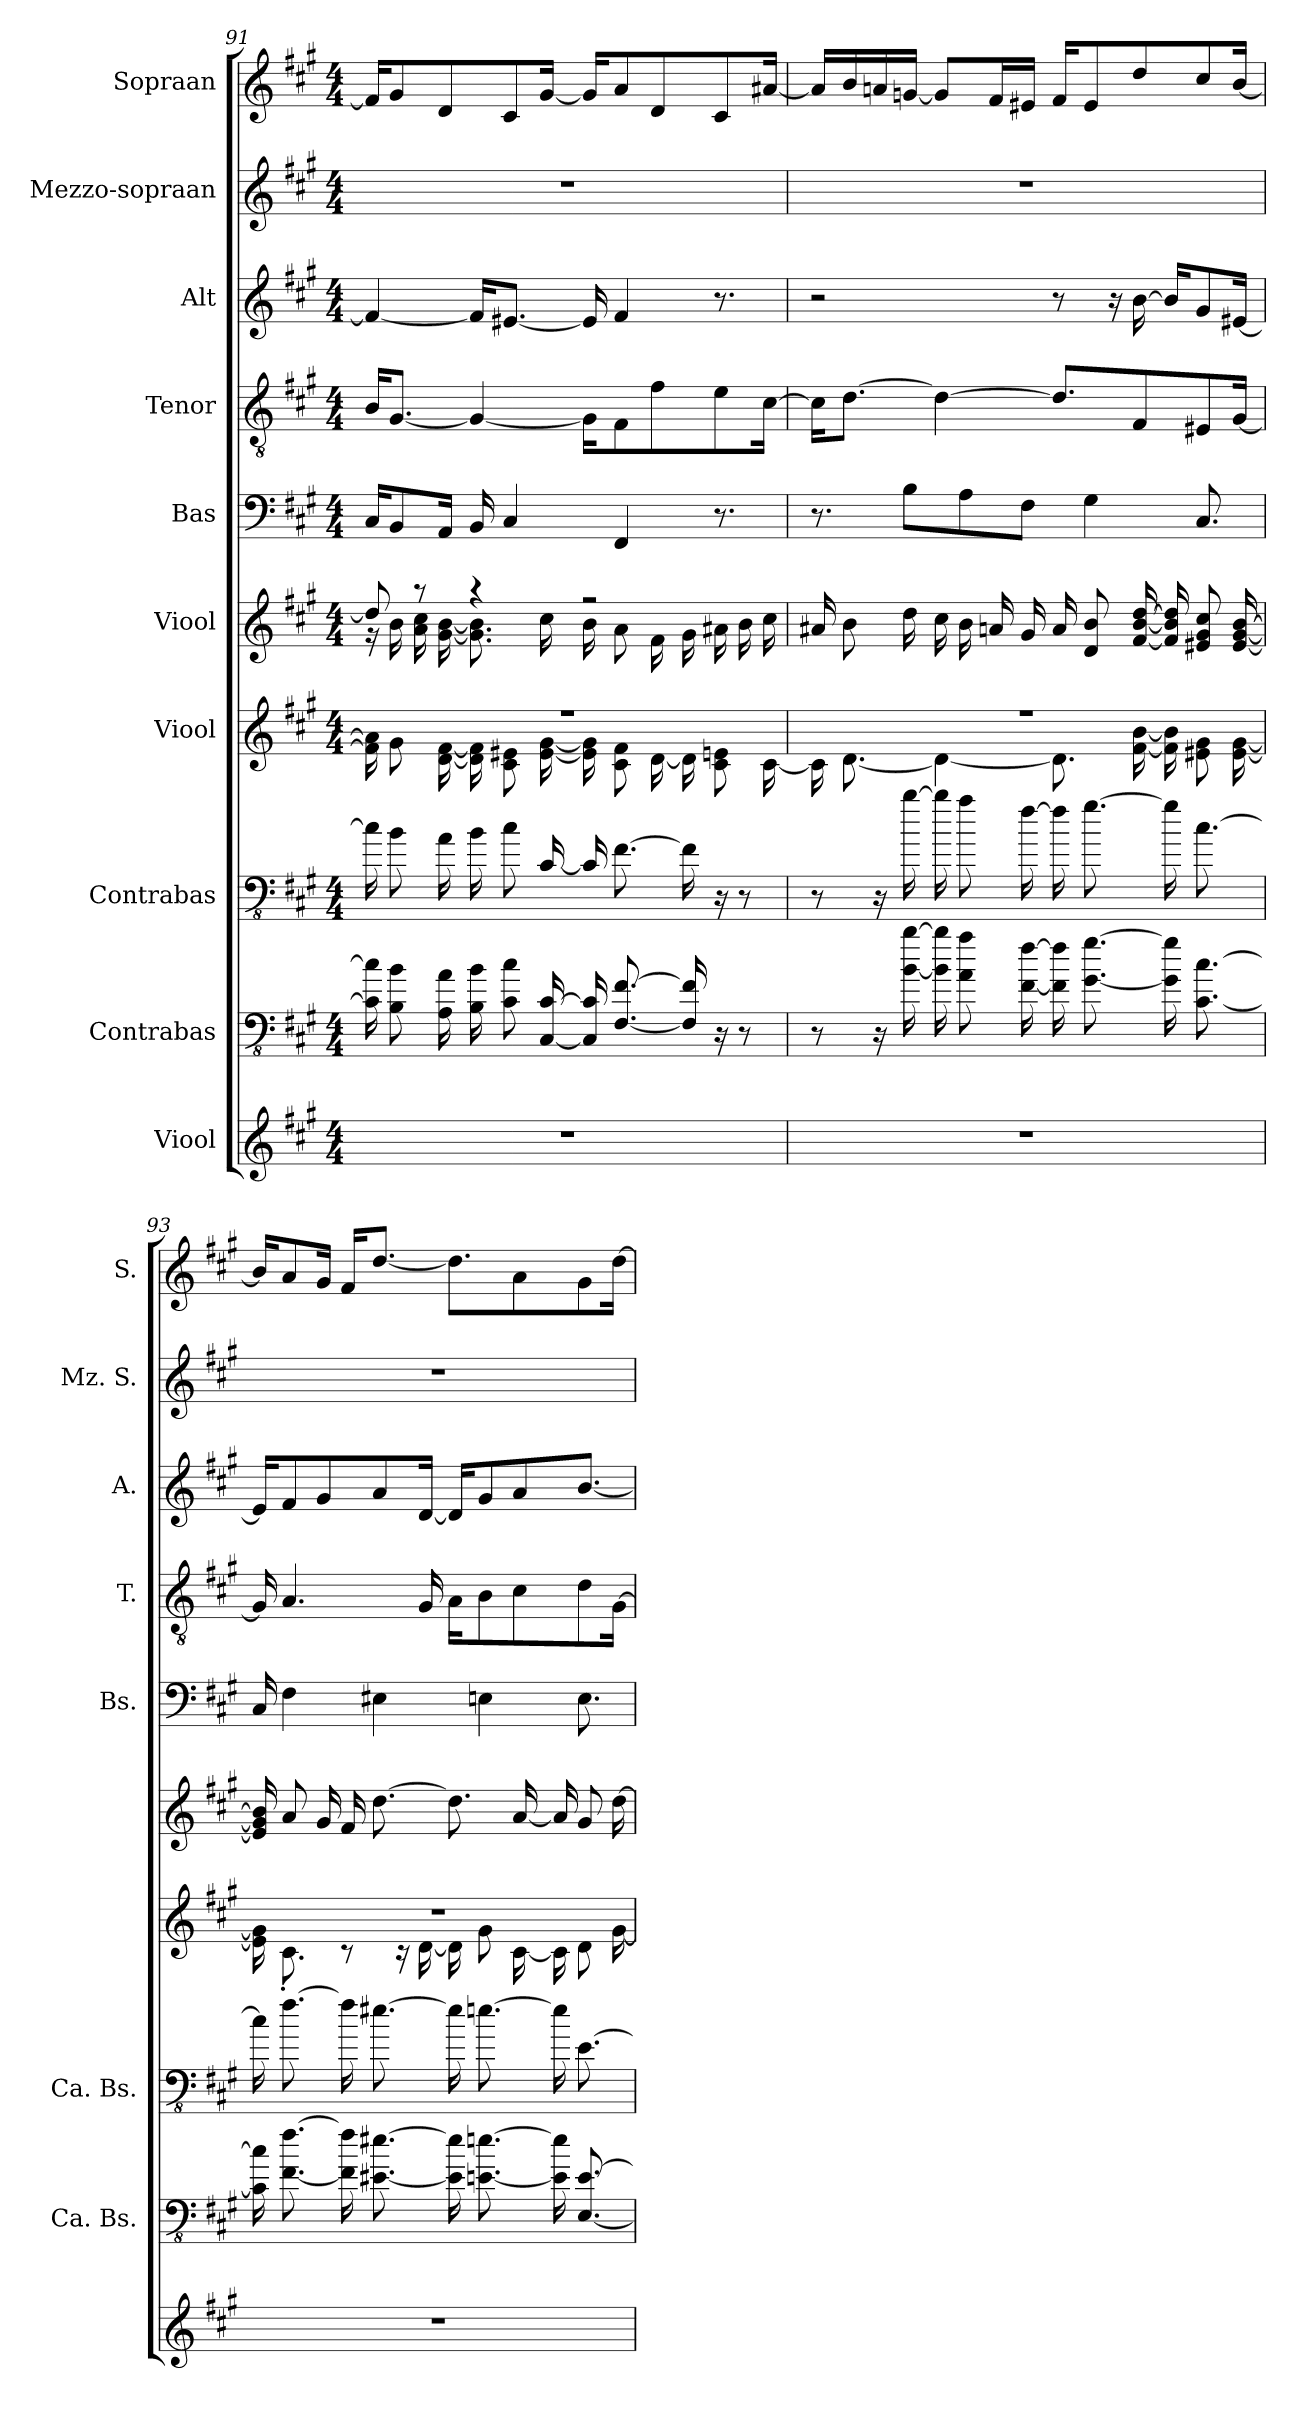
**kern	**kern	**kern	**kern	**kern	**kern	**kern	**kern	**kern	**kern
*part10	*part9	*part8	*part7	*part6	*part5	*part4	*part3	*part2	*part1
*staff10	*staff9	*staff8	*staff7	*staff6	*staff5	*staff4	*staff3	*staff2	*staff1
*I"Viool	*I"Contrabas	*I"Contrabas	*I"Viool	*I"Viool	*I"Bas	*I"Tenor	*I"Alt	*I"Mezzo-sopraan	*I"Sopraan
*	*I'Ca. Bs.	*I'Ca. Bs.	*	*	*I'Bs.	*I'T.	*I'A.	*I'Mz. S.	*I'S.
*clefG2	*clefFv4	*clefFv4	*clefG2	*clefG2	*clefF4	*clefGv2	*clefG2	*clefG2	*clefG2
*	*ITrd7c12	*ITrd7c12	*	*	*	*	*	*	*
*k[f#c#g#]	*k[f#c#g#]	*k[f#c#g#]	*k[f#c#g#]	*k[f#c#g#]	*k[f#c#g#]	*k[f#c#g#]	*k[f#c#g#]	*k[f#c#g#]	*k[f#c#g#]
*M4/4	*M4/4	*M4/4	*M4/4	*M4/4	*M4/4	*M4/4	*M4/4	*M4/4	*M4/4
=91	=91	=91	=91	=91	=91	=91	=91	=91	=91
*	*	*	*^	*^	*	*	*	*	*
1r	16CC#\] 16C#\]	16C#\]	1r	16f#\] 16a\]	8dd/]	16r	16C#/KL	16B/KL	4f#/_	1r	16f#/KL]
.	8BBB\ 8BB\	8BB\	.	8g#\	.	16b\	8BB/	[8.G#/J	.	.	8g#/
.	.	.	.	.	8r	16a\ 16cc#\	.	.	.	.	.
.	16AAA\ 16AA\	16AA\	.	[16d\ [16f#\	.	[16g#\ [16b\	16AA/Jk	.	.	.	8d/
.	16BBB\ 16BB\	16BB\	.	16d\] 16f#\]	4r	8.g#\] 8.b\]	16BB/	4G#/_	16f#/KL]	.	.
.	8CC#\ 8C#\	8C#\	.	8c#\ 8e#X\	.	.	4C#/	.	[8.e#X/J	.	8c#/
.	[16CCC#/ [16CC#/	[16CC#/	.	[16e#\ [16g#\	.	16cc#\	.	.	.	.	[16g#/Jk
.	16CCC#/] 16CC#/]	16CC#/]	.	16e#\] 16g#\]	2r	16b\	.	16G#\KL]	16e#/]	.	16g#/KL]
.	[8.FFF#/ [8.FF#/	[8.FF#\	.	8c#\ 8f#\	.	8a\	4FF#/	8F#\	4f#/	.	8a/
.	.	.	.	[16d\	.	16f#\	.	8f#\	.	.	8d/
.	16FFF#/] 16FF#/]	16FF#\]	.	16d\]	.	16g#\	.	.	.	.	.
.	16r	16r	.	8c#\ 8en\	.	16a#X\	8.r	8e\	8.r	.	8c#/
.	8r	8r	.	.	.	16b\	.	.	.	.	.
.	.	.	.	[16c#\	.	16cc#\	.	[16c#\Jk	.	.	[16a#X/Jk
*	*	*	*	*	*v	*v	*	*	*	*	*
!!LO:PB:g=z
=92	=92	=92	=92	=92	=92	=92	=92	=92	=92	=92
1r	8r	8r	1r	16c#\]	16a#X/	8.r	16c#\KL]	2r	1r	16a#/LL]
.	.	.	.	[8.d\	8b\	.	[8.d\J	.	.	16b/
.	16r	16r	.	.	.	.	.	.	.	16an/
.	[16BB\ [16B\	[16B\	.	.	16dd\	8B\L	.	.	.	[16gn/JJ
.	16BB\] 16B\]	16B\]	.	4d\_	16cc#\	.	4d\_	.	.	8g/L]
.	8AA\ 8A\	8A\	.	.	16b\	8A\	.	.	.	.
.	.	.	.	.	16an/	.	.	.	.	16f#/L
.	[16FF#\ [16F#\	[16F#\	.	.	16g#/	8F#\J	.	.	.	16e#X/JJ
.	16FF#\] 16F#\]	16F#\]	.	8.d\]	16a/	.	8.d/L]	8r	.	16f#/KL
.	[8.GG#\ [8.G#\	[8.G#\	.	.	8d/ 8b/	4G#\	.	.	.	8e#/
.	.	.	.	.	.	.	.	16r	.	.
.	.	.	.	[16f#\ [16b\	[16f#/ [16b/ [16dd/	.	8F#/	[16b\	.	8dd/
.	16GG#\] 16G#\]	16G#\]	.	16f#\] 16b\]	16f#/] 16b/] 16dd/]	.	.	16b/KL]	.	.
.	[8.CC#\ [8.C#\	[8.C#\	.	8e#X\ 8g#\	8e#X/ 8g#/ 8cc#/	8.C#/	8E#X/	8g#/	.	8cc#/
.	.	.	.	[16e#\ [16g#\	[16e#/ [16g#/ [16b/	.	[16G#/Jk	[16e#X/Jk	.	[16b/Jk
=93	=93	=93	=93	=93	=93	=93	=93	=93	=93	=93
1r	16CC#\] 16C#\]	16C#\]	1r	16e#\] 16g#\]	16e#/] 16g#/] 16b/]	16C#/	16G#/]	16e#/KL]	1r	16b/KL]
.	[8.FF#\ [8.F#\	[8.F#\	.	8.c#'\	8a/	4F#\	4.A/	8f#/	.	8a/
.	.	.	.	.	16g#/	.	.	8g#/	.	16g#/Jk
.	16FF#\] 16F#\]	16F#\]	.	8r	16f#/	.	.	.	.	16f#/KL
.	[8.EE#X\ [8.E#X\	[8.E#X\	.	.	[8.dd\	4E#X\	.	8a/	.	[8.dd/J
.	.	.	.	16r	.	.	.	.	.	.
.	.	.	.	[16d\	.	.	16G#/	[16d/Jk	.	.
.	16EE#\] 16E#\]	16E#\]	.	16d\]	8.dd\]	.	16A\KL	16d/KL]	.	8.dd\L]
.	[8.EEn\ [8.En\	[8.En\	.	8g#\	.	4En\	8B\	8g#/	.	.
.	.	.	.	[16c#\	[16a/	.	8c#\	8a/	.	8a\
.	16EE\] 16E\]	16E\]	.	16c#\]	16a/]	.	.	.	.	.
.	[8.EEE/ [8.EE/	[8.EE\	.	8d\	8g#/	8.E\	8d\	[8.b/J	.	8g#\
.	.	.	.	[16g#\	[16dd\	.	[16G#\Jk	.	.	[16dd\Jk
*	*	*	*v	*v	*	*	*	*	*	*
=	=	=	=	=	=	=	=	=	=
*-	*-	*-	*-	*-	*-	*-	*-	*-	*-
